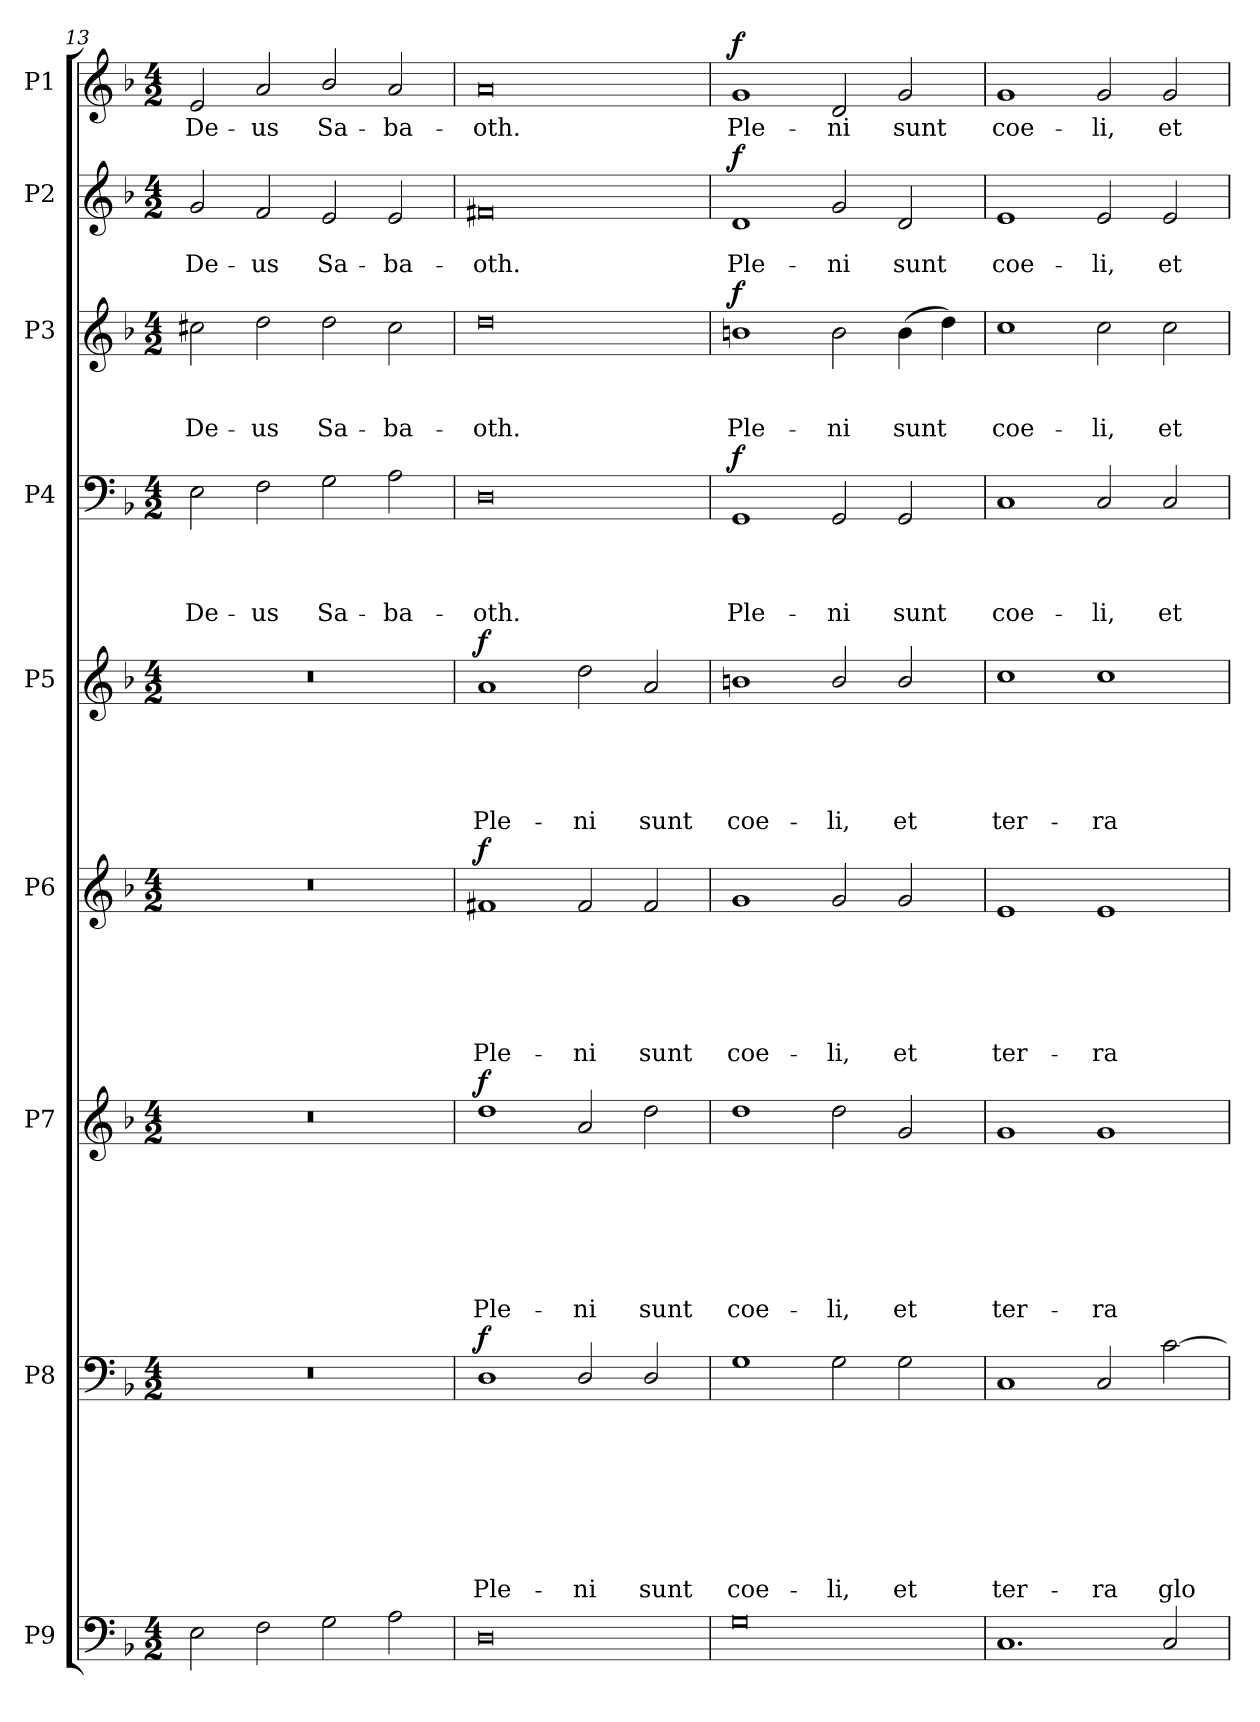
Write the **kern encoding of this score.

**kern	**kern	**text	**text	**text	**text	**text	**text	**text	**text	**dynam	**kern	**text	**text	**text	**text	**text	**text	**text	**dynam	**kern	**text	**text	**text	**text	**text	**text	**dynam	**kern	**text	**text	**text	**text	**text	**dynam	**kern	**text	**text	**text	**text	**dynam	**kern	**text	**text	**text	**dynam	**kern	**text	**text	**dynam	**kern	**text	**dynam
*part9	*part8	*part8	*part8	*part8	*part8	*part8	*part8	*part8	*part8	*part8	*part7	*part7	*part7	*part7	*part7	*part7	*part7	*part7	*part7	*part6	*part6	*part6	*part6	*part6	*part6	*part6	*part6	*part5	*part5	*part5	*part5	*part5	*part5	*part5	*part4	*part4	*part4	*part4	*part4	*part4	*part3	*part3	*part3	*part3	*part3	*part2	*part2	*part2	*part2	*part1	*part1	*part1
*staff9	*staff8	*staff8	*staff8	*staff8	*staff8	*staff8	*staff8	*staff8	*staff8	*staff8	*staff7	*staff7	*staff7	*staff7	*staff7	*staff7	*staff7	*staff7	*staff7	*staff6	*staff6	*staff6	*staff6	*staff6	*staff6	*staff6	*staff6	*staff5	*staff5	*staff5	*staff5	*staff5	*staff5	*staff5	*staff4	*staff4	*staff4	*staff4	*staff4	*staff4	*staff3	*staff3	*staff3	*staff3	*staff3	*staff2	*staff2	*staff2	*staff2	*staff1	*staff1	*staff1
*I"P9	*I"P8	*	*	*	*	*	*	*	*	*	*I"P7	*	*	*	*	*	*	*	*	*I"P6	*	*	*	*	*	*	*	*I"P5	*	*	*	*	*	*	*I"P4	*	*	*	*	*	*I"P3	*	*	*	*	*I"P2	*	*	*	*I"P1	*	*
*clefF4	*clefF4	*	*	*	*	*	*	*	*	*	*clefG2	*	*	*	*	*	*	*	*	*clefG2	*	*	*	*	*	*	*	*clefG2	*	*	*	*	*	*	*clefF4	*	*	*	*	*	*clefG2	*	*	*	*	*clefG2	*	*	*	*clefG2	*	*
*	*	*	*	*	*	*	*	*	*	*	*ITrd7c12	*	*	*	*	*	*	*	*	*	*	*	*	*	*	*	*	*	*	*	*	*	*	*	*	*	*	*	*	*	*ITrd7c12	*	*	*	*	*	*	*	*	*	*	*
*k[b-]	*k[b-]	*	*	*	*	*	*	*	*	*	*k[b-]	*	*	*	*	*	*	*	*	*k[b-]	*	*	*	*	*	*	*	*k[b-]	*	*	*	*	*	*	*k[b-]	*	*	*	*	*	*k[b-]	*	*	*	*	*k[b-]	*	*	*	*k[b-]	*	*
*F:	*F:	*	*	*	*	*	*	*	*	*	*F:	*	*	*	*	*	*	*	*	*F:	*	*	*	*	*	*	*	*F:	*	*	*	*	*	*	*F:	*	*	*	*	*	*F:	*	*	*	*	*F:	*	*	*	*F:	*	*
*M4/2	*M4/2	*	*	*	*	*	*	*	*	*	*M4/2	*	*	*	*	*	*	*	*	*M4/2	*	*	*	*	*	*	*	*M4/2	*	*	*	*	*	*	*M4/2	*	*	*	*	*	*M4/2	*	*	*	*	*M4/2	*	*	*	*M4/2	*	*
=13	=13	=13	=13	=13	=13	=13	=13	=13	=13	=13	=13	=13	=13	=13	=13	=13	=13	=13	=13	=13	=13	=13	=13	=13	=13	=13	=13	=13	=13	=13	=13	=13	=13	=13	=13	=13	=13	=13	=13	=13	=13	=13	=13	=13	=13	=13	=13	=13	=13	=13	=13	=13
!	!LO:N:vis=1	!	!	!	!	!	!	!	!	!	!LO:N:vis=1	!	!	!	!	!	!	!	!	!LO:N:vis=1	!	!	!	!	!	!	!	!LO:N:vis=1	!	!	!	!	!	!	!	!	!	!	!LO:LY:b	!	!	!	!	!LO:LY:b	!	!	!	!LO:LY:b	!	!	!LO:LY:b	!
2E\	0r	.	.	.	.	.	.	.	.	.	0r	.	.	.	.	.	.	.	.	0r	.	.	.	.	.	.	.	0r	.	.	.	.	.	.	2E\	.	.	.	De-	.	2c#X\	.	.	De-	.	2g/	.	De-	.	2e/	De-	.
!	!	!	!	!	!	!	!	!	!	!	!	!	!	!	!	!	!	!	!	!	!	!	!	!	!	!	!	!	!	!	!	!	!	!	!	!	!	!	!LO:LY:b	!	!	!	!	!LO:LY:b	!	!	!	!LO:LY:b	!	!	!LO:LY:b	!
2F\	.	.	.	.	.	.	.	.	.	.	.	.	.	.	.	.	.	.	.	.	.	.	.	.	.	.	.	.	.	.	.	.	.	.	2F\	.	.	.	-us	.	2d\	.	.	-us	.	2f/	.	-us	.	2a/	-us	.
!	!	!	!	!	!	!	!	!	!	!	!	!	!	!	!	!	!	!	!	!	!	!	!	!	!	!	!	!	!	!	!	!	!	!	!	!	!	!	!LO:LY:b	!	!	!	!	!LO:LY:b	!	!	!	!LO:LY:b	!	!	!LO:LY:b	!
2G\	.	.	.	.	.	.	.	.	.	.	.	.	.	.	.	.	.	.	.	.	.	.	.	.	.	.	.	.	.	.	.	.	.	.	2G\	.	.	.	Sa-	.	2d\	.	.	Sa-	.	2e/	.	Sa-	.	2b-/	Sa-	.
!	!	!	!	!	!	!	!	!	!	!	!	!	!	!	!	!	!	!	!	!	!	!	!	!	!	!	!	!	!	!	!	!	!	!	!	!	!	!	!LO:LY:b	!	!	!	!	!LO:LY:b	!	!	!	!LO:LY:b	!	!	!LO:LY:b	!
2A\	.	.	.	.	.	.	.	.	.	.	.	.	.	.	.	.	.	.	.	.	.	.	.	.	.	.	.	.	.	.	.	.	.	.	2A\	.	.	.	-ba-	.	2c#\	.	.	-ba-	.	2e/	.	-ba-	.	2a/	-ba-	.
=14	=14	=14	=14	=14	=14	=14	=14	=14	=14	=14	=14	=14	=14	=14	=14	=14	=14	=14	=14	=14	=14	=14	=14	=14	=14	=14	=14	=14	=14	=14	=14	=14	=14	=14	=14	=14	=14	=14	=14	=14	=14	=14	=14	=14	=14	=14	=14	=14	=14	=14	=14	=14
!	!	!	!	!	!	!	!	!	!LO:LY:b	!LO:DY:a	!	!	!	!	!	!	!	!LO:LY:b	!LO:DY:a	!	!	!	!	!	!	!LO:LY:b	!LO:DY:a	!	!	!	!	!	!LO:LY:b	!LO:DY:a	!	!	!	!	!LO:LY:b	!	!	!	!	!LO:LY:b	!	!	!	!LO:LY:b	!	!	!LO:LY:b	!
0D	1D	.	.	.	.	.	.	.	Ple-	f	1d	.	.	.	.	.	.	Ple-	f	1f#X	.	.	.	.	.	Ple-	f	1a	.	.	.	.	Ple-	f	0D	.	.	.	-oth.	.	0d	.	.	-oth.	.	0f#X	.	-oth.	.	0a	-oth.	.
!	!	!	!	!	!	!	!	!	!LO:LY:b	!	!	!	!	!	!	!	!	!LO:LY:b	!	!	!	!	!	!	!	!LO:LY:b	!	!	!	!	!	!	!LO:LY:b	!	!	!	!	!	!	!	!	!	!	!	!	!	!	!	!	!	!	!
.	2D/	.	.	.	.	.	.	.	-ni	.	2A/	.	.	.	.	.	.	-ni	.	2f#/	.	.	.	.	.	-ni	.	2dd\	.	.	.	.	-ni	.	.	.	.	.	.	.	.	.	.	.	.	.	.	.	.	.	.	.
!	!	!	!	!	!	!	!	!	!LO:LY:b	!	!	!	!	!	!	!	!	!LO:LY:b	!	!	!	!	!	!	!	!LO:LY:b	!	!	!	!	!	!	!LO:LY:b	!	!	!	!	!	!	!	!	!	!	!	!	!	!	!	!	!	!	!
.	2D/	.	.	.	.	.	.	.	sunt	.	2d\	.	.	.	.	.	.	sunt	.	2f#/	.	.	.	.	.	sunt	.	2a/	.	.	.	.	sunt	.	.	.	.	.	.	.	.	.	.	.	.	.	.	.	.	.	.	.
!!LO:PB:g=z
=15	=15	=15	=15	=15	=15	=15	=15	=15	=15	=15	=15	=15	=15	=15	=15	=15	=15	=15	=15	=15	=15	=15	=15	=15	=15	=15	=15	=15	=15	=15	=15	=15	=15	=15	=15	=15	=15	=15	=15	=15	=15	=15	=15	=15	=15	=15	=15	=15	=15	=15	=15	=15
!	!	!	!	!	!	!	!	!	!LO:LY:b	!	!	!	!	!	!	!	!	!LO:LY:b	!	!	!	!	!	!	!	!LO:LY:b	!	!	!	!	!	!	!LO:LY:b	!	!	!	!	!	!LO:LY:b	!LO:DY:a	!	!	!	!LO:LY:b	!LO:DY:a	!	!	!LO:LY:b	!LO:DY:a	!	!LO:LY:b	!LO:DY:a
0G	1G	.	.	.	.	.	.	.	coe-	.	1d	.	.	.	.	.	.	coe-	.	1g	.	.	.	.	.	coe-	.	1bn	.	.	.	.	coe-	.	1GG	.	.	.	Ple-	f	1Bn	.	.	Ple-	f	1d	.	Ple-	f	1g	Ple-	f
!	!	!	!	!	!	!	!	!	!LO:LY:b	!	!	!	!	!	!	!	!	!LO:LY:b	!	!	!	!	!	!	!	!LO:LY:b	!	!	!	!	!	!	!LO:LY:b	!	!	!	!	!	!LO:LY:b	!	!	!	!	!LO:LY:b	!	!	!	!LO:LY:b	!	!	!LO:LY:b	!
.	2G\	.	.	.	.	.	.	.	-li,	.	2d\	.	.	.	.	.	.	-li,	.	2g/	.	.	.	.	.	-li,	.	2b/	.	.	.	.	-li,	.	2GG/	.	.	.	-ni	.	2B\	.	.	-ni	.	2g/	.	-ni	.	2d/	-ni	.
!	!	!	!	!	!	!	!	!	!LO:LY:b	!	!	!	!	!	!	!	!	!LO:LY:b	!	!	!	!	!	!	!	!LO:LY:b	!	!	!	!	!	!	!LO:LY:b	!	!	!	!	!	!LO:LY:b	!	!	!	!	!LO:LY:b	!	!	!	!LO:LY:b	!	!	!LO:LY:b	!
.	2G\	.	.	.	.	.	.	.	et	.	2G/	.	.	.	.	.	.	et	.	2g/	.	.	.	.	.	et	.	2b/	.	.	.	.	et	.	2GG/	.	.	.	sunt	.	(>4B\	.	.	sunt	.	2d/	.	sunt	.	2g/	sunt	.
.	.	.	.	.	.	.	.	.	.	.	.	.	.	.	.	.	.	.	.	.	.	.	.	.	.	.	.	.	.	.	.	.	.	.	.	.	.	.	.	.	4d\)	.	.	.	.	.	.	.	.	.	.	.
=16	=16	=16	=16	=16	=16	=16	=16	=16	=16	=16	=16	=16	=16	=16	=16	=16	=16	=16	=16	=16	=16	=16	=16	=16	=16	=16	=16	=16	=16	=16	=16	=16	=16	=16	=16	=16	=16	=16	=16	=16	=16	=16	=16	=16	=16	=16	=16	=16	=16	=16	=16	=16
!	!	!	!	!	!	!	!	!	!LO:LY:b	!	!	!	!	!	!	!	!	!LO:LY:b	!	!	!	!	!	!	!	!LO:LY:b	!	!	!	!	!	!	!LO:LY:b	!	!	!	!	!	!LO:LY:b	!	!	!	!	!LO:LY:b	!	!	!	!LO:LY:b	!	!	!LO:LY:b	!
1.C	1C	.	.	.	.	.	.	.	ter-	.	1G	.	.	.	.	.	.	ter-	.	1e	.	.	.	.	.	ter-	.	1cc	.	.	.	.	ter-	.	1C	.	.	.	coe-	.	1c	.	.	coe-	.	1e	.	coe-	.	1g	coe-	.
!	!	!	!	!	!	!	!	!	!LO:LY:b	!	!	!	!	!	!	!	!	!LO:LY:b	!	!	!	!	!	!	!	!LO:LY:b	!	!	!	!	!	!	!LO:LY:b	!	!	!	!	!	!LO:LY:b	!	!	!	!	!LO:LY:b	!	!	!	!LO:LY:b	!	!	!LO:LY:b	!
.	2C/	.	.	.	.	.	.	.	-ra	.	1G	.	.	.	.	.	.	-ra	.	1e	.	.	.	.	.	-ra	.	1cc	.	.	.	.	-ra	.	2C/	.	.	.	-li,	.	2c\	.	.	-li,	.	2e/	.	-li,	.	2g/	-li,	.
!	!	!	!	!	!	!	!	!	!LO:LY:b	!	!	!	!	!	!	!	!	!	!	!	!	!	!	!	!	!	!	!	!	!	!	!	!	!	!	!	!	!	!LO:LY:b	!	!	!	!	!LO:LY:b	!	!	!	!LO:LY:b	!	!	!LO:LY:b	!
2C/	[>2c\	.	.	.	.	.	.	.	glo-	.	.	.	.	.	.	.	.	.	.	.	.	.	.	.	.	.	.	.	.	.	.	.	.	.	2C/	.	.	.	et	.	2c\	.	.	et	.	2e/	.	et	.	2g/	et	.
=	=	=	=	=	=	=	=	=	=	=	=	=	=	=	=	=	=	=	=	=	=	=	=	=	=	=	=	=	=	=	=	=	=	=	=	=	=	=	=	=	=	=	=	=	=	=	=	=	=	=	=	=
*-	*-	*-	*-	*-	*-	*-	*-	*-	*-	*-	*-	*-	*-	*-	*-	*-	*-	*-	*-	*-	*-	*-	*-	*-	*-	*-	*-	*-	*-	*-	*-	*-	*-	*-	*-	*-	*-	*-	*-	*-	*-	*-	*-	*-	*-	*-	*-	*-	*-	*-	*-	*-
